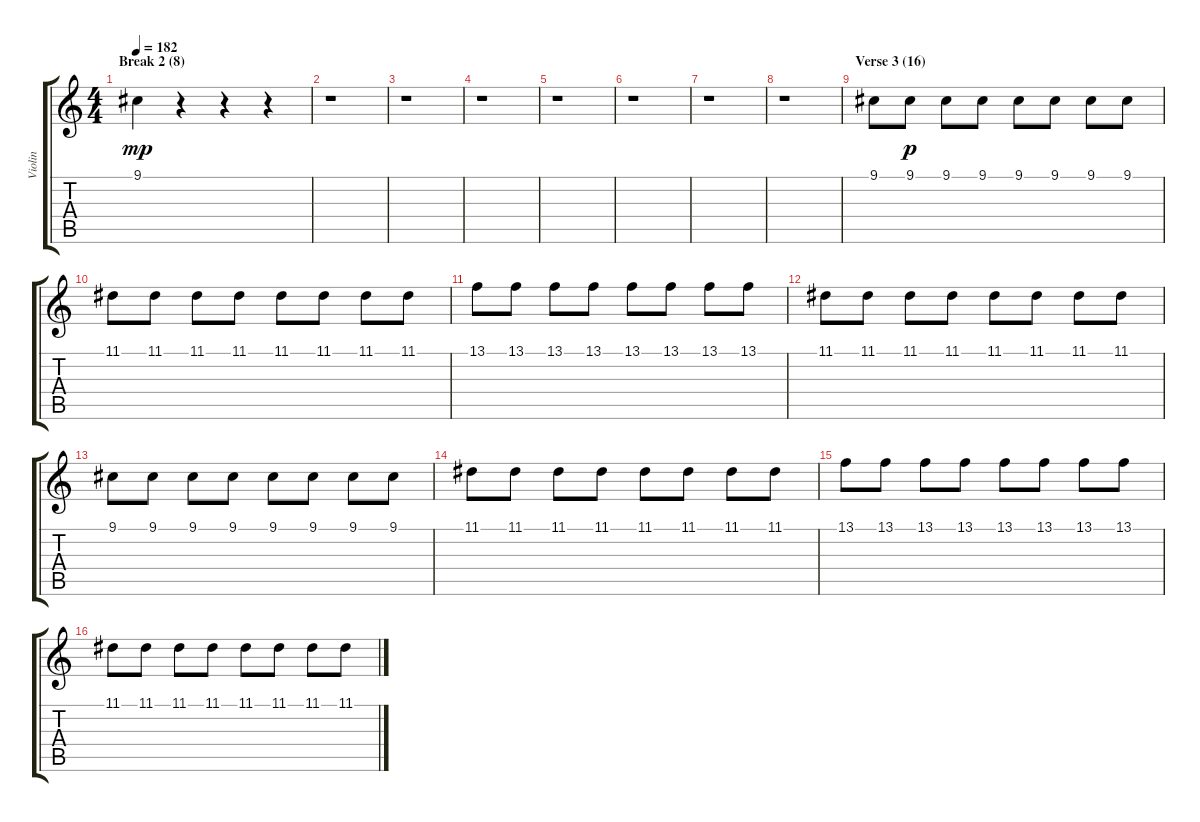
\track ("Violin" "Violin") {instrument violin}
\staff {score tabs}
\tuning (E4 B3 G3 D3 A2 E2) {hide}
\ts (4 4)
\section ("" "Break 2 (8)")
\tempo 182
\clef g2
\ks c
9.1.4{dy mp} r.4 r.4 r.4 |
r.1 |
r.1 |
r.1 |
r.1 |
r.1 |
r.1 |
r.1 |
\section ("" "Verse 3 (16)")
9.1.8 9.1.8{dy p} 9.1.8 9.1.8 9.1.8 9.1.8 9.1.8 9.1.8 |
11.1.8 11.1.8 11.1.8 11.1.8 11.1.8 11.1.8 11.1.8 11.1.8 |
13.1.8 13.1.8 13.1.8 13.1.8 13.1.8 13.1.8 13.1.8 13.1.8 |
11.1.8 11.1.8 11.1.8 11.1.8 11.1.8 11.1.8 11.1.8 11.1.8 |
9.1.8 9.1.8 9.1.8 9.1.8 9.1.8 9.1.8 9.1.8 9.1.8 |
11.1.8 11.1.8 11.1.8 11.1.8 11.1.8 11.1.8 11.1.8 11.1.8 |
13.1.8 13.1.8 13.1.8 13.1.8 13.1.8 13.1.8 13.1.8 13.1.8 |
11.1.8 11.1.8 11.1.8 11.1.8 11.1.8 11.1.8 11.1.8 11.1.8
